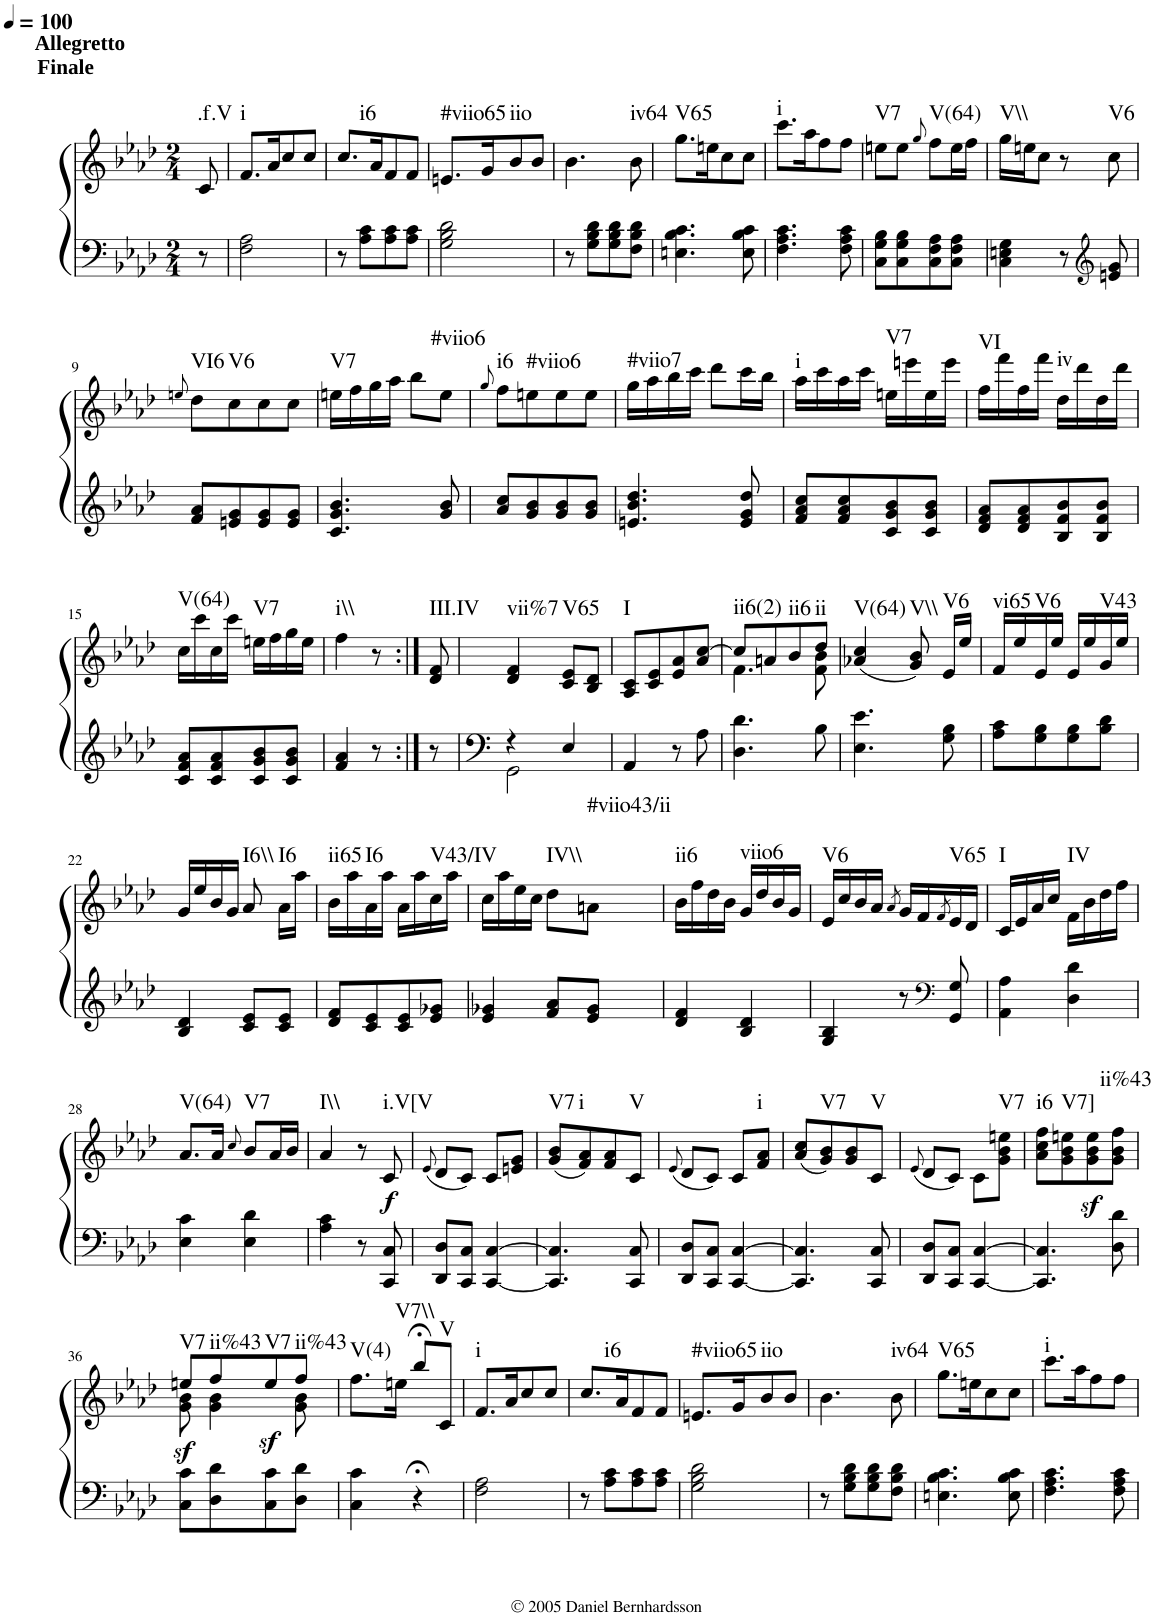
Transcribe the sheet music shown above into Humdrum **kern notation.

**kern	**kern	**dynam	**harte
*part1	*part1	*part1	*part1
*staff2	*staff1	*staff1/2	*
*I"Piano	*	*	*
*I'Pno.	*	*	*
*clefF4	*clefG2	*	*
*k[b-e-a-d-]	*k[b-e-a-d-]	*	*
*M2/4	*M2/4	*	*
*MM100	*MM100	*	*
=	=	=	=
!	!LO:TX:a:B:t=Finale	!	!
!	!LO:TX:a:B:t=Allegretto	!	!LO:H:kt=.f.V
8r	8c/	.	N
=1	=1	=1	=1
!	!	!	!LO:H:kt=i
2F\ 2A-\	8.f/L	.	N
.	16a-/K	.	.
.	8cc/	.	.
.	8cc/J	.	.
=2	=2	=2	=2
!	!	!	!LO:H:kt=i6
8r	8.cc/L	.	N
8A-\ 8c\L	.	.	.
.	16a-/K	.	.
8A-\ 8c\	8f/	.	.
8A-\ 8c\J	8f/J	.	.
=3	=3	=3	=3
!	!	!	!LO:H:kt=#viio65
2G\ 2B-\ 2d-\	8.en/L	.	N
.	16g/K	.	.
!	!	!	!LO:H:kt=iio
.	8b-/	.	N
.	8b-/J	.	.
=4	=4	=4	=4
8r	4.b-\	.	.
8G\ 8B-\ 8d-\L	.	.	.
8G\ 8B-\ 8d-\	.	.	.
!	!	!	!LO:H:kt=iv64
8F\ 8B-\ 8d-\J	8b-\	.	N
=5	=5	=5	=5
!	!	!	!LO:H:kt=V65
4.En\ 4.B-\ 4.c\	8.gg\L	.	N
.	16een\K	.	.
.	8cc\	.	.
8E\ 8B-\ 8c\	8cc\J	.	.
=6	=6	=6	=6
!	!	!	!LO:H:kt=i
4.F\ 4.A-\ 4.c\	8.ccc\L	.	N
.	16aa-\K	.	.
.	8ff\	.	.
8F\ 8A-\ 8c\	8ff\J	.	.
=7	=7	=7	=7
!	!	!	!LO:H:kt=V7
8C\ 8G\ 8B-\L	8een\L	.	N
8C\ 8G\ 8B-\	8ee\J	.	.
.	8qgg/	.	.
!	!	!	!LO:H:kt=V(64)
8C\ 8F\ 8A-\	8ff\L	.	N
8C\ 8F\ 8A-\J	16ee\L	.	.
.	16ff\JJ	.	.
=8	=8	=8	=8
!	!	!	!LO:H:kt=V\\
4C\ 4En\ 4G\	16gg\LL	.	N
.	16een\J	.	.
.	8cc\J	.	.
8r	8r	.	.
*clefG2	*	*	*
!	!	!	!LO:H:kt=V6
8en/ 8g/	8cc\	.	N
!!LO:LB:g=z
=9	=9	=9	=9
.	8qeen/	.	.
!	!	!	!LO:H:kt=VI6
8f/ 8a-/L	8dd-\L	.	N
!	!	!	!LO:H:kt=V6
8en/ 8g/	8cc\	.	N
8e/ 8g/	8cc\	.	.
8e/ 8g/J	8cc\J	.	.
=10	=10	=10	=10
!	!	!	!LO:H:kt=V7
4.c/ 4.g/ 4.b-/	16een\LL	.	N
.	16ff\	.	.
.	16gg\	.	.
.	16aa-\JJ	.	.
.	8bb-\L	.	.
!	!	!	!LO:H:kt=#viio6
8g/ 8b-/	8ee\J	.	N
=11	=11	=11	=11
.	8qgg/	.	.
!	!	!	!LO:H:kt=i6
8a-/ 8cc/L	8ff\L	.	N
!	!	!	!LO:H:kt=#viio6
8g/ 8b-/	8een\	.	N
8g/ 8b-/	8ee\	.	.
8g/ 8b-/J	8ee\J	.	.
=12	=12	=12	=12
!	!	!	!LO:H:kt=#viio7
4.en/ 4.b-/ 4.dd-/	16gg\LL	.	N
.	16aa-\	.	.
.	16bb-\	.	.
.	16ccc\JJ	.	.
.	8ddd-\L	.	.
8e/ 8g/ 8dd-/	16ccc\L	.	.
.	16bb-\JJ	.	.
=13	=13	=13	=13
!	!	!	!LO:H:kt=i
8f/ 8a-/ 8cc/L	16aa-\LL	.	N
.	16ccc\	.	.
8f/ 8a-/ 8cc/	16aa-\	.	.
.	16ccc\JJ	.	.
!	!	!	!LO:H:kt=V7
8c/ 8g/ 8b-/	16een\LL	.	N
.	16eeen\	.	.
8c/ 8g/ 8b-/J	16ee\	.	.
.	16eee\JJ	.	.
=14	=14	=14	=14
!	!	!	!LO:H:kt=VI
8d-/ 8f/ 8a-/L	16ff\LL	.	N
.	16fff\	.	.
8d-/ 8f/ 8a-/	16ff\	.	.
.	16fff\JJ	.	.
!	!	!	!LO:H:kt=iv
8B-/ 8f/ 8b-/	16dd-\LL	.	N
.	16ddd-\	.	.
8B-/ 8f/ 8b-/J	16dd-\	.	.
.	16ddd-\JJ	.	.
!!LO:LB:g=z
=15	=15	=15	=15
!	!	!	!LO:H:kt=V(64)
8c/ 8f/ 8a-/L	16cc\LL	.	N
.	16ccc\	.	.
8c/ 8f/ 8a-/	16cc\	.	.
.	16ccc\JJ	.	.
!	!	!	!LO:H:kt=V7
8c/ 8g/ 8b-/	16een\LL	.	N
.	16ff\	.	.
8c/ 8g/ 8b-/J	16gg\	.	.
.	16ee\JJ	.	.
=16	=16	=16	=16
!	!	!	!LO:H:kt=i\\
4f/ 4a-/	4ff\	.	N
8r	8r	.	.
=16X1:|!	=16X1:|!	=16X1:|!	=16X1:|!
!	!	!	!LO:H:kt=III.IV
8r	8d-/ 8f/	.	N
=17	=17	=17	=17
*^	*	*	*
!	!	!	!	!LO:H:kt=vii%7
4r	2GG\	4d-/ 4f/	.	N
!	!	!	!	!LO:H:kt=V65
4E-/	.	8c/ 8e-/L	.	N
.	.	8B-/ 8d-/J	.	.
*v	*v	*	*	*
=18	=18	=18	=18
!	!	!	!LO:H:kt=I
4AA-/	8A-/ 8c/L	.	N
.	8c/ 8e-/	.	.
8r	8e-/ 8a-/	.	.
8A-\	8a-/ [>8cc/J	.	.
=19	=19	=19	=19
*	*^	*	*
!	!	!	!	!LO:H:kt=ii6(2)
4.D-\ 4.d-\	8cc/L]	4.f\	.	N
.	8an/	.	.	.
!	!	!	!	!LO:H:kt=ii6
.	8b-/	.	.	N
!	!	!	!	!LO:H:kt=ii
8B-\	8dd-/J	8f\ 8b-\	.	N
=20	=20	=20	=20	=20
!	!	!	!	!LO:H:kt=V(64)
*	*v	*v	*	*
4.E-\ 4.e-\	(4a-X/ 4cc/	.	N
!	!	!	!LO:H:kt=V\\
.	8g/ 8b-/)	.	N
!	!	!	!LO:H:kt=V6
8G\ 8B-\	16e-/LL	.	N
.	16ee-/JJ	.	.
=21	=21	=21	=21
!	!	!	!LO:H:kt=vi65
8A-\ 8c\L	16f/LL	.	N
.	16ee-/	.	.
!	!	!	!LO:H:kt=V6
8G\ 8B-\	16e-/	.	N
.	16ee-/JJ	.	.
8G\ 8B-\	16e-/LL	.	.
.	16ee-/	.	.
!	!	!	!LO:H:kt=V43
8B-\ 8d-\J	16g/	.	N
.	16ee-/JJ	.	.
!!LO:LB:g=z
=22	=22	=22	=22
4B-/ 4d-/	16g/LL	.	.
.	16ee-/	.	.
.	16b-/	.	.
.	16g/JJ	.	.
!	!	!	!LO:H:kt=I6\\
8c/ 8e-/L	8a-/	.	N
!	!	!	!LO:H:kt=I6
8c/ 8e-/J	16a-\LL	.	N
.	16aa-\JJ	.	.
=23	=23	=23	=23
!	!	!	!LO:H:kt=ii65
8d-/ 8f/L	16b-\LL	.	N
.	16aa-\	.	.
!	!	!	!LO:H:kt=I6
8c/ 8e-/	16a-\	.	N
.	16aa-\JJ	.	.
8c/ 8e-/	16a-\LL	.	.
.	16aa-\	.	.
!	!	!	!LO:H:kt=V43/IV
8e-/ 8g-X/J	16cc\	.	N
.	16aa-\JJ	.	.
=24	=24	=24	=24
4e-/ 4g-X/	16cc\LL	.	.
.	16aa-\	.	.
.	16ee-\	.	.
.	16cc\JJ	.	.
!	!	!	!LO:H:kt=IV\\
8f/ 8a-/L	8dd-\L	.	N
!	!	!	!LO:H:kt=#viio43/ii
8e-/ 8g-/J	8an\J	.	N
=25	=25	=25	=25
!	!	!	!LO:H:kt=ii6
4d-/ 4f/	16b-\LL	.	N
.	16ff\	.	.
.	16dd-\	.	.
.	16b-\JJ	.	.
!	!	!	!LO:H:kt=viio6
4B-/ 4d-/	16g/LL	.	N
.	16dd-/	.	.
.	16b-/	.	.
.	16g/JJ	.	.
=26	=26	=26	=26
!	!	!	!LO:H:kt=V6
4G/ 4B-/	16e-/LL	.	N
.	16cc/	.	.
.	16b-/	.	.
.	16a-/JJ	.	.
.	8qa-/	.	.
8r	16g/LL	.	.
.	16f/	.	.
*clefF4	*	*	*
.	8qf/	.	.
!	!	!	!LO:H:kt=V65
8GG/ 8G/	16e-/	.	N
.	16d-/JJ	.	.
=27	=27	=27	=27
!	!	!	!LO:H:kt=I
4AA-\ 4A-\	16c/LL	.	N
.	16e-/	.	.
.	16a-/	.	.
.	16cc/JJ	.	.
!	!	!	!LO:H:kt=IV
4D-\ 4d-\	16f\LL	.	N
.	16b-\	.	.
.	16dd-\	.	.
.	16ff\JJ	.	.
!!LO:LB:g=z
=28	=28	=28	=28
!	!	!	!LO:H:kt=V(64)
4E-\ 4c\	8.a-/L	.	N
.	16a-/Jk	.	.
.	8qcc/	.	.
!	!	!	!LO:H:kt=V7
4E-\ 4d-\	8b-/L	.	N
.	16a-/L	.	.
.	16b-/JJ	.	.
=29	=29	=29	=29
!	!	!	!LO:H:kt=I\\
4A-\ 4c\	4a-/	.	N
8r	8r	.	.
!	!	!LO:DY:b	!LO:H:kt=i.V[V
8CC/ 8C/	8c/	f	N
=30	=30	=30	=30
.	(8qe-/	.	.
8DD-/ 8D-/L	8d-/L	.	.
8CC/ 8C/J	8c/J)	.	.
[<4CC/ [>4C/	8c/L	.	.
.	8en/ 8g/J	.	.
=31	=31	=31	=31
!	!	!	!LO:H:kt=V7
4.CC/] 4.C/]	(8g/ 8b-/L	.	N
!	!	!	!LO:H:kt=i
.	8f/ 8a-/)	.	N
.	8f/ 8a-/	.	.
!	!	!	!LO:H:kt=V
8CC/ 8C/	8c/J	.	N
=32	=32	=32	=32
.	(8qe-/	.	.
8DD-/ 8D-/L	8d-/L	.	.
8CC/ 8C/J	8c/J)	.	.
[<4CC/ [>4C/	8c/L	.	.
!	!	!	!LO:H:kt=i
.	8f/ 8a-/J	.	N
=33	=33	=33	=33
4.CC/] 4.C/]	(8a-/ 8cc/L	.	.
!	!	!	!LO:H:kt=V7
.	8g/ 8b-/)	.	N
.	8g/ 8b-/	.	.
!	!	!	!LO:H:kt=V
8CC/ 8C/	8c/J	.	N
=34	=34	=34	=34
.	(8qe-/	.	.
8DD-/ 8D-/L	8d-/L	.	.
8CC/ 8C/J	8c/J)	.	.
[<4CC/ [>4C/	8c\L	.	.
!	!	!	!LO:H:kt=V7
.	8g\ 8b-\ 8een\J	.	N
=35	=35	=35	=35
!	!	!	!LO:H:kt=i6
4.CC/] 4.C/]	8a-\ 8cc\ 8ff\L	.	N
!	!	!	!LO:H:kt=V7]
.	8g\ 8b-\ 8een\	.	N
.	8g\z< 8b-\z< 8ee\z<	.	.
!	!	!	!LO:H:kt=ii%43
8D-\ 8d-\	8g\ 8b-\ 8ff\J	.	N
!!LO:LB:g=z
=36	=36	=36	=36
*	*^	*	*
!	!	!	!LO:DY:b	!LO:H:kt=V7
8C\ 8c\L	8een/L	8g\ 8b-\	sf	N
!	!	!	!	!LO:H:kt=ii%43
8D-\ 8d-\	8ff/	4g\ 4b-\	.	N
!	!	!	!LO:DY:b	!LO:H:kt=V7
8C\ 8c\	8ee/	.	sf	N
!	!	!	!	!LO:H:kt=ii%43
8D-\ 8d-\J	8ff/J	8g\ 8b-\	.	N
=37	=37	=37	=37	=37
!	!	!	!	!LO:H:kt=V(4)
*	*v	*v	*	*
4C\ 4c\	8.ff\L	.	N
!	!	!	!LO:H:kt=V7\\
.	16een\Jk	.	N
4r;<	8bb-;</L	.	.
!	!	!	!LO:H:kt=V
.	8c/J	.	N
=38	=38	=38	=38
!	!	!	!LO:H:kt=i
2F\ 2A-\	8.f/L	.	N
.	16a-/K	.	.
.	8cc/	.	.
.	8cc/J	.	.
=39	=39	=39	=39
!	!	!	!LO:H:kt=i6
8r	8.cc/L	.	N
8A-\ 8c\L	.	.	.
.	16a-/K	.	.
8A-\ 8c\	8f/	.	.
8A-\ 8c\J	8f/J	.	.
=40	=40	=40	=40
!	!	!	!LO:H:kt=#viio65
2G\ 2B-\ 2d-\	8.en/L	.	N
.	16g/K	.	.
!	!	!	!LO:H:kt=iio
.	8b-/	.	N
.	8b-/J	.	.
=41	=41	=41	=41
8r	4.b-\	.	.
8G\ 8B-\ 8d-\L	.	.	.
8G\ 8B-\ 8d-\	.	.	.
!	!	!	!LO:H:kt=iv64
8F\ 8B-\ 8d-\J	8b-\	.	N
=42	=42	=42	=42
!	!	!	!LO:H:kt=V65
4.En\ 4.B-\ 4.c\	8.gg\L	.	N
.	16een\K	.	.
.	8cc\	.	.
8E\ 8B-\ 8c\	8cc\J	.	.
=43	=43	=43	=43
!	!	!	!LO:H:kt=i
4.F\ 4.A-\ 4.c\	8.ccc\L	.	N
.	16aa-\K	.	.
.	8ff\	.	.
8F\ 8A-\ 8c\	8ff\J	.	.
=	=	=	=
*-	*-	*-	*-
